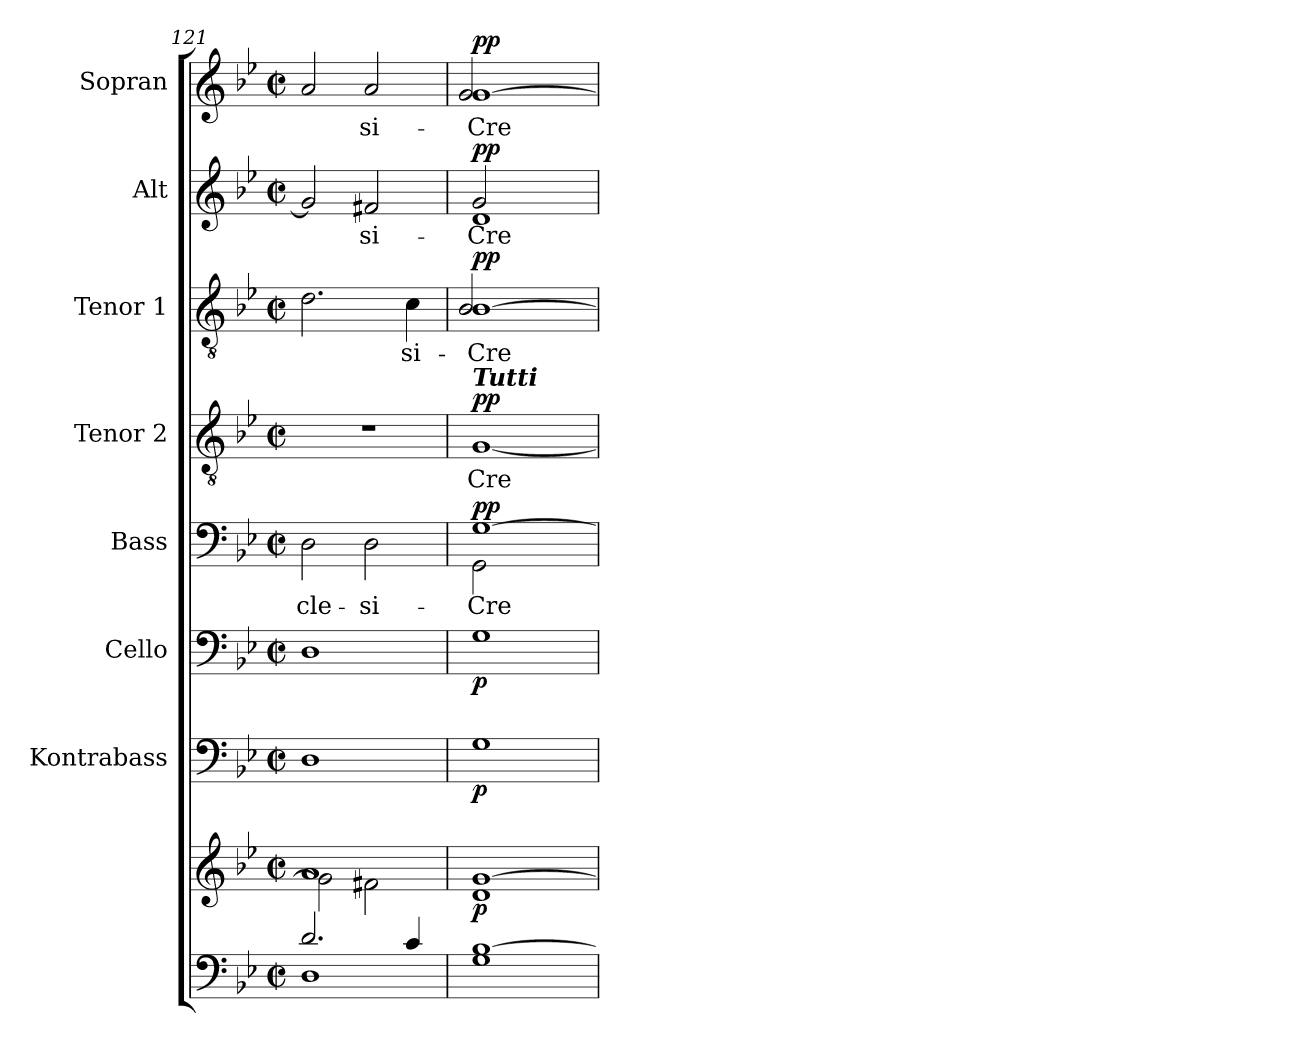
**kern	**kern	**dynam	**kern	**dynam	**kern	**dynam	**kern	**text	**dynam	**kern	**text	**dynam	**kern	**text	**dynam	**kern	**text	**dynam	**kern	**text	**dynam
*part8	*part8	*part8	*part7	*part7	*part6	*part6	*part5	*part5	*part5	*part4	*part4	*part4	*part3	*part3	*part3	*part2	*part2	*part2	*part1	*part1	*part1
*staff9	*staff8	*staff8/9	*staff7	*staff7	*staff6	*staff6	*staff5	*staff5	*staff5	*staff4	*staff4	*staff4	*staff3	*staff3	*staff3	*staff2	*staff2	*staff2	*staff1	*staff1	*staff1
*	*	*	*I"Kontrabass	*	*I"Cello	*	*I"Bass	*	*	*I"Tenor 2	*	*	*I"Tenor 1	*	*	*I"Alt	*	*	*I"Sopran	*	*
*	*	*	*I'Kb.	*	*	*	*I'B.	*	*	*I'T. 2	*	*	*I'T. 1	*	*	*I'A.	*	*	*I'S.	*	*
*clefF4	*clefG2	*	*clefF4	*	*clefF4	*	*clefF4	*	*	*clefGv2	*	*	*clefGv2	*	*	*clefG2	*	*	*clefG2	*	*
*	*	*	*ITrd7c12	*	*	*	*	*	*	*	*	*	*	*	*	*	*	*	*	*	*
*k[b-e-]	*k[b-e-]	*	*k[b-e-]	*	*k[b-e-]	*	*k[b-e-]	*	*	*k[b-e-]	*	*	*k[b-e-]	*	*	*k[b-e-]	*	*	*k[b-e-]	*	*
*B-:	*B-:	*	*B-:	*	*B-:	*	*B-:	*	*	*B-:	*	*	*B-:	*	*	*B-:	*	*	*B-:	*	*
*M2/2	*M2/2	*	*M2/2	*	*M2/2	*	*M2/2	*	*	*M2/2	*	*	*M2/2	*	*	*M2/2	*	*	*M2/2	*	*
*met(c|)	*met(c|)	*	*met(c|)	*	*met(c|)	*	*met(c|)	*	*	*met(c|)	*	*	*met(c|)	*	*	*met(c|)	*	*	*met(c|)	*	*
=121	=121	=121	=121	=121	=121	=121	=121	=121	=121	=121	=121	=121	=121	=121	=121	=121	=121	=121	=121	=121	=121
*^	*^	*	*	*	*	*	*	*	*	*	*	*	*	*	*	*	*	*	*	*	*
!	!	!	!	!	!	!	!	!	!	!LO:LY:b	!	!	!	!	!	!	!	!	!	!	!	!	!
2.d/	1D	1a	2g\]	.	1DD	.	1D	.	2D\	-cle-	.	1r	.	.	2.d\	.	.	2g/]	.	.	2a/	.	.
!	!	!	!	!	!	!	!	!	!	!LO:LY:b	!	!	!	!	!	!	!	!	!LO:LY:b	!	!	!LO:LY:b	!
.	.	.	2f#X\	.	.	.	.	.	2D\	-si-	.	.	.	.	.	.	.	2f#X/	-si-	.	2a/	-si-	.
!	!	!	!	!	!	!	!	!	!	!	!	!	!	!	!	!LO:LY:b	!	!	!	!	!	!	!
4c/	.	.	.	.	.	.	.	.	.	.	.	.	.	.	4c\	-si-	.	.	.	.	.	.	.
=122	=122	=122	=122	=122	=122	=122	=122	=122	=122	=122	=122	=122	=122	=122	=122	=122	=122	=122	=122	=122	=122	=122	=122
!	!	!	!	!	!	!	!	!	!	!	!	!	!	!	!	!	!	!	!	!	!LO:TX:a:t=am.	!	!
!	!	!	!	!	!	!	!	!	!	!	!	!	!	!	!	!	!	!	!	!	!LO:TX:a:Bi:t=Tutti	!	!
!	!	!	!	!	!	!	!	!	!	!	!	!	!	!	!	!	!	!LO:TX:a:t=am.	!	!	!	!	!
!	!	!	!	!	!	!	!	!	!	!	!	!	!	!	!	!	!	!LO:TX:a:Bi:t=Tutti	!	!	!	!	!
!	!	!	!	!	!	!	!	!	!	!	!	!	!	!	!LO:TX:b:t=am.	!	!	!	!	!	!	!	!
!	!	!	!	!	!	!	!	!	!	!	!	!	!	!	!LO:TX:a:Bi:t=Tutti	!	!	!	!	!	!	!	!
!	!	!	!	!	!	!	!	!	!	!	!	!LO:TX:a:Bi:t=Tutti	!	!	!	!	!	!	!	!	!	!	!
!	!	!	!	!	!	!	!	!	!LO:TX:a:t=am.	!	!	!	!	!	!	!	!	!	!	!	!	!	!
!	!	!	!	!	!	!	!	!	!LO:TX:a:Bi:t=Tutti	!	!	!	!	!	!	!	!	!	!	!	!	!	!
!	!	!	!	!LO:DY:b	!	!LO:DY:b	!	!LO:DY:b	!	!LO:LY:b	!LO:DY:a	!	!LO:LY:b	!LO:DY:a	!	!LO:LY:b	!LO:DY:a	!	!LO:LY:b	!LO:DY:a	!	!LO:LY:b	!LO:DY:a
*	*	*	*	*	*	*	*	*	*^	*	*	*	*	*	*^	*	*	*^	*	*	*^	*	*
[>1B-	1G	[>1g	1d	p	1GG	p	1G	p	[>1G	2GG\	-Cre-	pp	[1G	Cre-	pp	[>1B-	2B-/	-Cre-	pp	1d	2g/	-Cre-	pp	[>1g	2g/	-Cre-	pp
.	.	.	.	.	.	.	.	.	.	2ryy	.	.	.	.	.	.	2ryy	.	.	.	2ryy	.	.	.	2ryy	.	.
*v	*v	*	*	*	*	*	*	*	*v	*v	*	*	*	*	*	*v	*v	*	*	*v	*v	*	*	*v	*v	*	*
*	*v	*v	*	*	*	*	*	*	*	*	*	*	*	*	*	*	*	*	*	*	*	*
=	=	=	=	=	=	=	=	=	=	=	=	=	=	=	=	=	=	=	=	=	=
*-	*-	*-	*-	*-	*-	*-	*-	*-	*-	*-	*-	*-	*-	*-	*-	*-	*-	*-	*-	*-	*-
